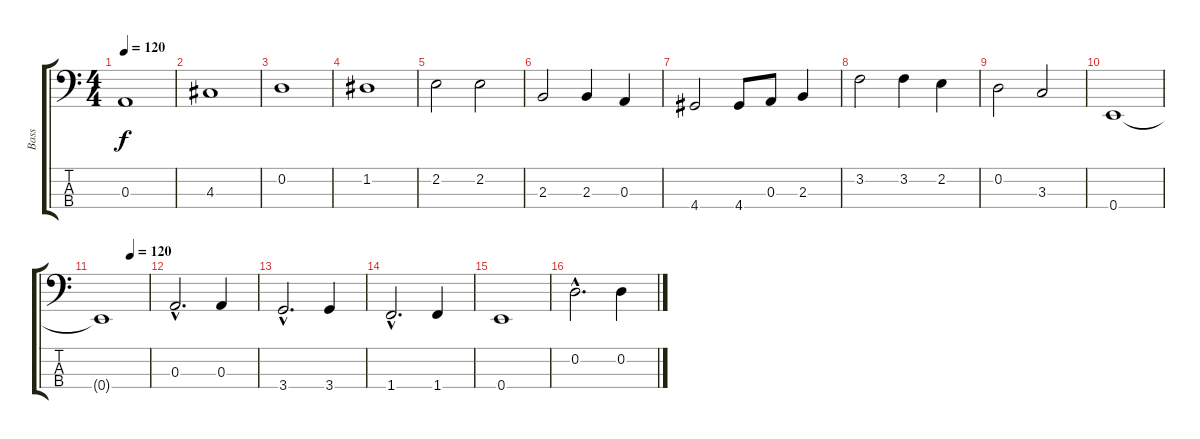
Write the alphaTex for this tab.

\track ("Bass" "Bass") {instrument electricbassfinger}
\staff {score tabs}
\tuning (G2 D2 A1 E1) {hide}
\ts (4 4)
\tempo 120
\clef f4
\ks c
0.3.1{dy f} |
4.3.1 |
0.2.1 |
1.2.1 |
2.2.2 2.2.2 |
2.3.2 2.3.4 0.3.4 |
4.4.2 4.4.8 0.3.8 2.3.4 |
3.2.2 3.2.4 2.2.4 |
0.2.2 3.3.2 |
0.4.1 |
\tempo (120 0.625)
0.4{t}.1 |
0.3{hac}.2{d} 0.3.4 |
3.4{hac}.2{d} 3.4.4 |
1.4{hac}.2{d} 1.4.4 |
0.4.1 |
0.2{hac}.2{d} 0.2.4
